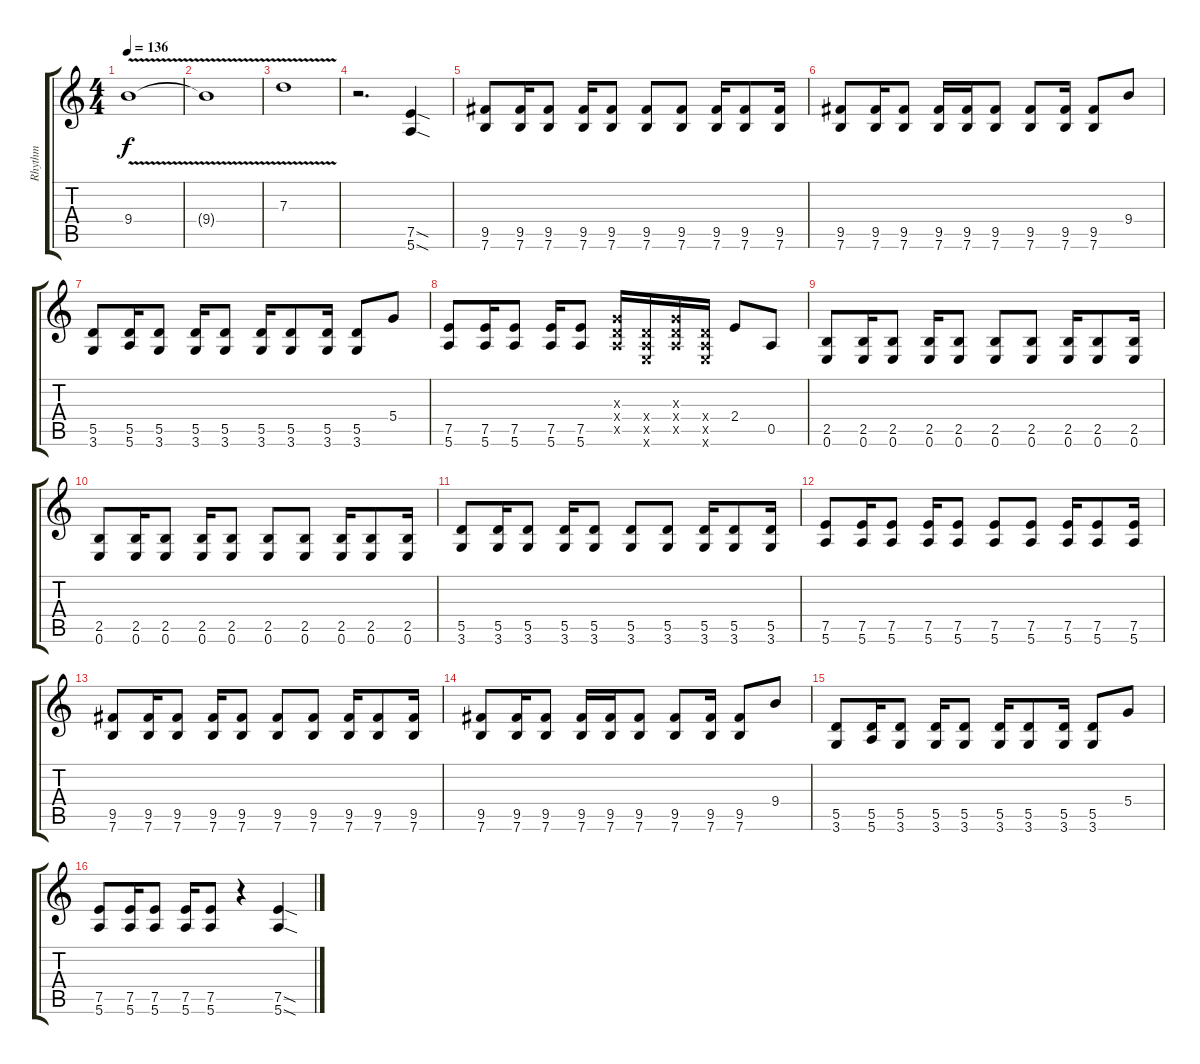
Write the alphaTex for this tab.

\track ("Rhythm" "Rhythm") {instrument distortionguitar}
\staff {score tabs}
\tuning (E4 B3 G3 D3 A2 E2) {hide}
\ts (4 4)
\tempo 136
\clef g2
\ks c
9.4{v}.1{dy f instrument distortionguitar} |
9.4{t}.1 |
7.3{v}.1 |
r.2{d} (7.5{sod} 5.6{sod}).4 |
(9.5 7.6).8 (9.5 7.6).16 (9.5 7.6).8 (9.5 7.6).16 (9.5 7.6).8 (9.5 7.6).8 (9.5 7.6).8 (9.5 7.6).16 (9.5 7.6).8 (9.5 7.6).16 |
(9.5 7.6).8 (9.5 7.6).16 (9.5 7.6).8 (9.5 7.6).16 (9.5 7.6).16 (9.5 7.6).8 (9.5 7.6).8 (9.5 7.6).16 (9.5 7.6).8 9.4.8 |
(5.5 3.6).8 (5.5 5.6).16 (5.5 3.6).8 (5.5 3.6).16 (5.5 3.6).8 (5.5 3.6).16 (5.5 3.6).8 (5.5 3.6).16 (5.5 3.6).8 5.4.8 |
(7.5 5.6).8 (7.5 5.6).16 (7.5 5.6).8 (7.5 5.6).16 (7.5 5.6).8 (0.3{x} 0.4{x} 0.5{x}).16 (0.4{x} 0.5{x} 0.6{x}).16 (0.3{x} 0.4{x} 0.5{x}).16 (0.4{x} 0.5{x} 0.6{x}).16 2.4.8 0.5.8 |
(2.5 0.6).8 (2.5 0.6).16 (2.5 0.6).8 (2.5 0.6).16 (2.5 0.6).8 (2.5 0.6).8 (2.5 0.6).8 (2.5 0.6).16 (2.5 0.6).8 (2.5 0.6).16 |
(2.5 0.6).8 (2.5 0.6).16 (2.5 0.6).8 (2.5 0.6).16 (2.5 0.6).8 (2.5 0.6).8 (2.5 0.6).8 (2.5 0.6).16 (2.5 0.6).8 (2.5 0.6).16 |
(5.5 3.6).8 (5.5 3.6).16 (5.5 3.6).8 (5.5 3.6).16 (5.5 3.6).8 (5.5 3.6).8 (5.5 3.6).8 (5.5 3.6).16 (5.5 3.6).8 (5.5 3.6).16 |
(7.5 5.6).8 (7.5 5.6).16 (7.5 5.6).8 (7.5 5.6).16 (7.5 5.6).8 (7.5 5.6).8 (7.5 5.6).8 (7.5 5.6).16 (7.5 5.6).8 (7.5 5.6).16 |
(9.5 7.6).8 (9.5 7.6).16 (9.5 7.6).8 (9.5 7.6).16 (9.5 7.6).8 (9.5 7.6).8 (9.5 7.6).8 (9.5 7.6).16 (9.5 7.6).8 (9.5 7.6).16 |
(9.5 7.6).8 (9.5 7.6).16 (9.5 7.6).8 (9.5 7.6).16 (9.5 7.6).16 (9.5 7.6).8 (9.5 7.6).8 (9.5 7.6).16 (9.5 7.6).8 9.4.8 |
(5.5 3.6).8 (5.5 5.6).16 (5.5 3.6).8 (5.5 3.6).16 (5.5 3.6).8 (5.5 3.6).16 (5.5 3.6).8 (5.5 3.6).16 (5.5 3.6).8 5.4.8 |
(7.5 5.6).8 (7.5 5.6).16 (7.5 5.6).8 (7.5 5.6).16 (7.5 5.6).8 r.4 (7.5{sod} 5.6{sod}).4
